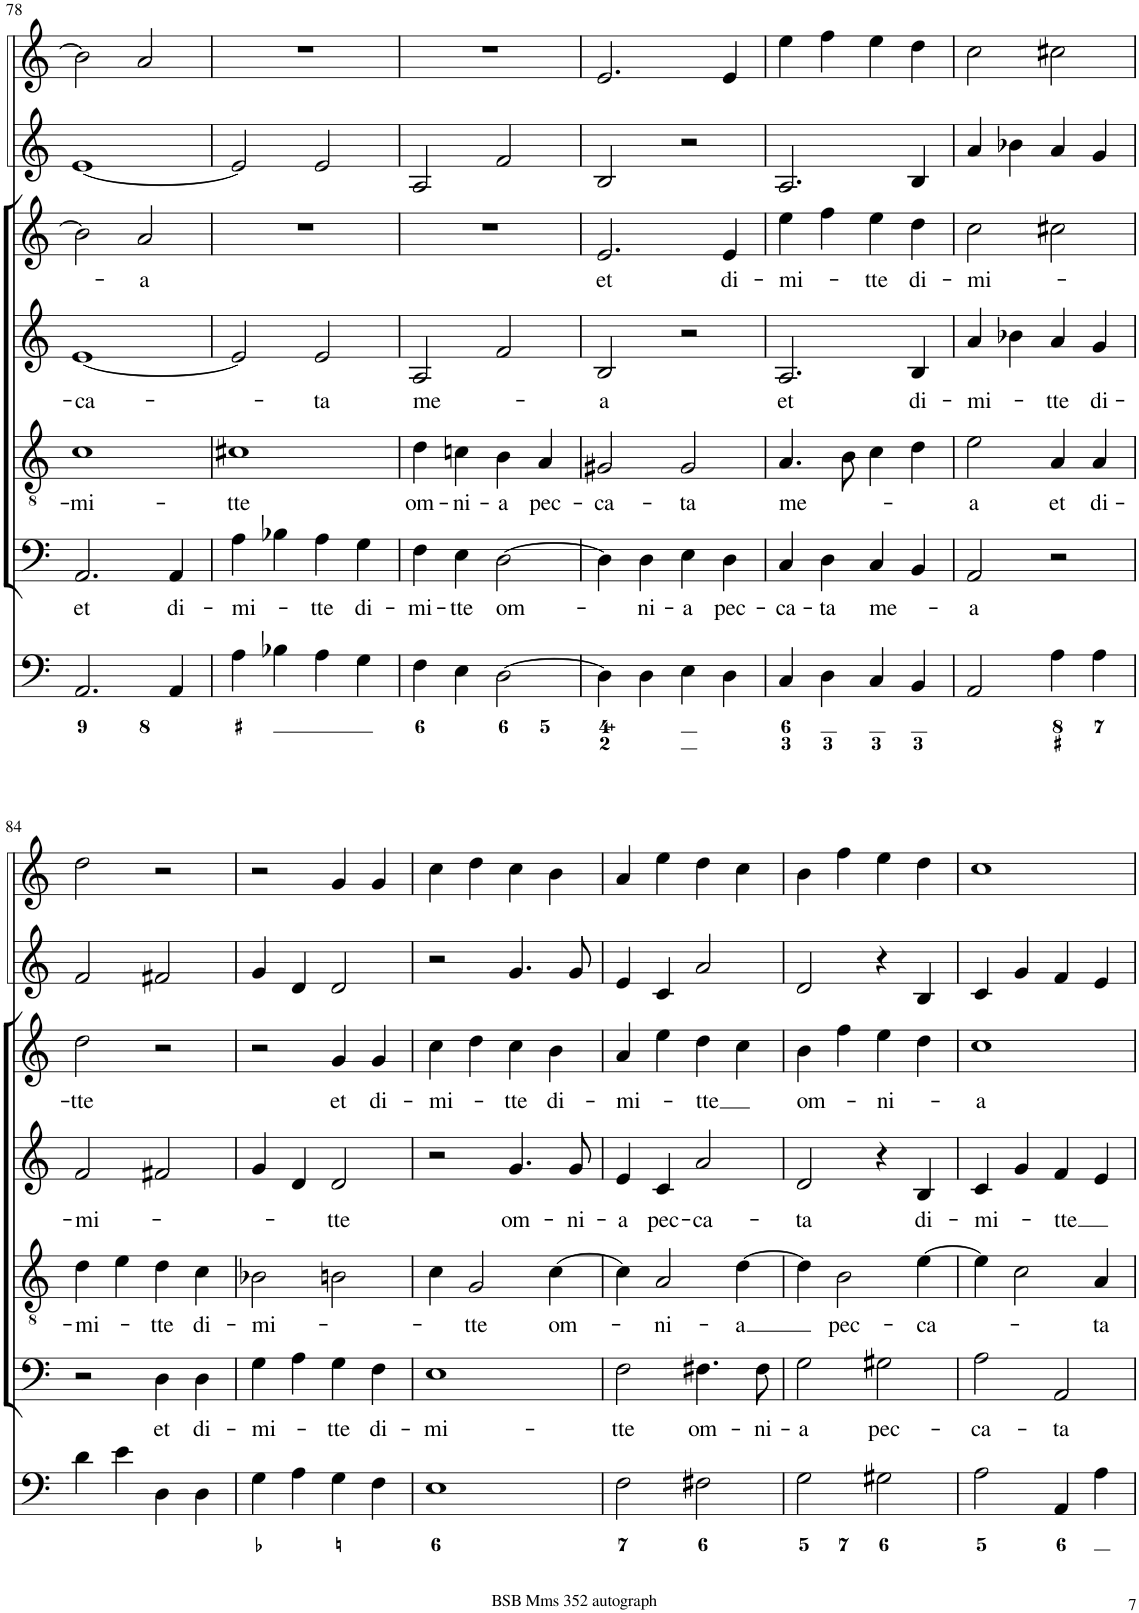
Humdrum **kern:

**kern	**kern	**text	**kern	**text	**kern	**text	**kern	**text	**kern	**kern
*part7	*part6	*part6	*part5	*part5	*part4	*part4	*part3	*part3	*part2	*part1
*staff7	*staff6	*staff6	*staff5	*staff5	*staff4	*staff4	*staff3	*staff3	*staff2	*staff1
*I"Organ	*I"Voice	*	*I"Tenor	*	*I"Alto	*	*I"Voice	*	*I"Violino 2	*I"Violino 1 non obbligati
*	*	*	*	*	*	*	*	*	*I'Vln	*I'Vln
!!LO:PB:g=z
*clefF4	*clefF4	*	*clefGv2	*	*clefG2	*	*clefG2	*	*clefG2	*clefG2
*k[]	*k[]	*	*k[]	*	*k[]	*	*k[]	*	*k[]	*k[]
*M2/2	*M2/2	*	*M2/2	*	*M2/2	*	*M2/2	*	*M2/2	*M2/2
*met(c|)	*met(c|)	*	*met(c|)	*	*met(c|)	*	*met(c|)	*	*met(c|)	*met(c|)
=78	=78	=78	=78	=78	=78	=78	=78	=78	=78	=78
!	!	!LO:LY:b	!	!LO:LY:b	!	!LO:LY:b	!	!	!	!
2.AA/	2.AA/	et	1c	-mi-	[1e	-ca-	2b\]	.	[1e	2b\]
!	!	!	!	!	!	!	!	!LO:LY:b	!	!
.	.	.	.	.	.	.	2a/	-a	.	2a/
!	!	!LO:LY:b	!	!	!	!	!	!	!	!
4AA/	4AA/	di-	.	.	.	.	.	.	.	.
=79	=79	=79	=79	=79	=79	=79	=79	=79	=79	=79
!	!	!LO:LY:b	!	!LO:LY:b	!	!	!	!	!	!
4A\	4A\	-mi-	1c#X	-tte	2e/]	.	1r	.	2e/]	1r
4B-X\	4B-X\	.	.	.	.	.	.	.	.	.
!	!	!LO:LY:b	!	!	!	!LO:LY:b	!	!	!	!
4A\	4A\	-tte	.	.	2e/	-ta	.	.	2e/	.
!	!	!LO:LY:b	!	!	!	!	!	!	!	!
4G\	4G\	di-	.	.	.	.	.	.	.	.
=80	=80	=80	=80	=80	=80	=80	=80	=80	=80	=80
!	!	!LO:LY:b	!	!LO:LY:b	!	!LO:LY:b	!	!	!	!
4F\	4F\	-mi-	4d\	om-	2A/	me-	1r	.	2A/	1r
!	!	!LO:LY:b	!	!LO:LY:b	!	!	!	!	!	!
4E\	4E\	tte	4cn\	-ni-	.	.	.	.	.	.
!	!	!LO:LY:b	!	!LO:LY:b	!	!	!	!	!	!
[2D\	[2D\	om-	4B\	-a	2f/	.	.	.	2f/	.
!	!	!	!	!LO:LY:b	!	!	!	!	!	!
.	.	.	4A/	pec-	.	.	.	.	.	.
=81	=81	=81	=81	=81	=81	=81	=81	=81	=81	=81
!	!	!	!	!LO:LY:b	!	!LO:LY:b	!	!LO:LY:b	!	!
4D\]	4D\]	.	2G#X/	-ca-	2B/	-a	2.e/	et	2B/	2.e/
!	!	!LO:LY:b	!	!	!	!	!	!	!	!
4D\	4D\	-ni-	.	.	.	.	.	.	.	.
!	!	!LO:LY:b	!	!LO:LY:b	!	!	!	!	!	!
4E\	4E\	-a	2G#/	-ta	2r	.	.	.	2r	.
!	!	!LO:LY:b	!	!	!	!	!	!LO:LY:b	!	!
4D\	4D\	pec-	.	.	.	.	4e/	di-	.	4e/
=82	=82	=82	=82	=82	=82	=82	=82	=82	=82	=82
!	!	!LO:LY:b	!	!LO:LY:b	!	!LO:LY:b	!	!LO:LY:b	!	!
4C/	4C/	-ca-	4.A/	me-	2.A/	et	4ee\	-mi-	2.A/	4ee\
!	!	!LO:LY:b	!	!	!	!	!	!	!	!
4D\	4D\	-ta	.	.	.	.	4ff\	.	.	4ff\
.	.	.	8B\	.	.	.	.	.	.	.
!	!	!LO:LY:b	!	!	!	!	!	!LO:LY:b	!	!
4C/	4C/	me-	4c\	.	.	.	4ee\	-tte	.	4ee\
!	!	!	!	!	!	!LO:LY:b	!	!LO:LY:b	!	!
4BB/	4BB/	.	4d\	.	4B/	di-	4dd\	di-	4B/	4dd\
=83	=83	=83	=83	=83	=83	=83	=83	=83	=83	=83
!	!	!LO:LY:b	!	!LO:LY:b	!	!LO:LY:b	!	!LO:LY:b	!	!
2AA/	2AA/	-a	2e\	-a	4a/	-mi-	2cc\	-mi-	4a/	2cc\
.	.	.	.	.	4b-X\	.	.	.	4b-X\	.
!	!	!	!	!LO:LY:b	!	!LO:LY:b	!	!	!	!
4A\	2r	.	4A/	et	4a/	-tte	2cc#X\	.	4a/	2cc#X\
!	!	!	!	!LO:LY:b	!	!LO:LY:b	!	!	!	!
4A\	.	.	4A/	di-	4g/	di-	.	.	4g/	.
!!LO:LB:g=z
=84	=84	=84	=84	=84	=84	=84	=84	=84	=84	=84
!	!	!	!	!LO:LY:b	!	!LO:LY:b	!	!LO:LY:b	!	!
4d\	2r	.	4d\	-mi-	2f/	-mi-	2dd\	-tte	2f/	2dd\
4e\	.	.	4e\	.	.	.	.	.	.	.
!	!	!LO:LY:b	!	!LO:LY:b	!	!	!	!	!	!
4D\	4D\	et	4d\	-tte	2f#X/	.	2r	.	2f#X/	2r
!	!	!LO:LY:b	!	!LO:LY:b	!	!	!	!	!	!
4D\	4D\	di-	4c\	di-	.	.	.	.	.	.
=85	=85	=85	=85	=85	=85	=85	=85	=85	=85	=85
!	!	!LO:LY:b	!	!LO:LY:b	!	!	!	!	!	!
4G\	4G\	-mi-	2B-X\	-mi-	4g/	.	2r	.	4g/	2r
4A\	4A\	.	.	.	4d/	.	.	.	4d/	.
!	!	!LO:LY:b	!	!	!	!LO:LY:b	!	!LO:LY:b	!	!
4G\	4G\	-tte	2Bn\	.	2d/	-tte	4g/	et	2d/	4g/
!	!	!LO:LY:b	!	!	!	!	!	!LO:LY:b	!	!
4F\	4F\	di-	.	.	.	.	4g/	di-	.	4g/
=86	=86	=86	=86	=86	=86	=86	=86	=86	=86	=86
!	!	!LO:LY:b	!	!	!	!	!	!LO:LY:b	!	!
1E	1E	-mi-	4c\	.	2r	.	4cc\	-mi-	2r	4cc\
!	!	!	!	!LO:LY:b	!	!	!	!	!	!
.	.	.	2G/	-tte	.	.	4dd\	.	.	4dd\
!	!	!	!	!	!	!LO:LY:b	!	!LO:LY:b	!	!
.	.	.	.	.	4.g/	om-	4cc\	-tte	4.g/	4cc\
!	!	!	!	!LO:LY:b	!	!	!	!LO:LY:b	!	!
.	.	.	[4c\	om-	.	.	4b\	di-	.	4b\
!	!	!	!	!	!	!LO:LY:b	!	!	!	!
.	.	.	.	.	8g/	-ni-	.	.	8g/	.
=87	=87	=87	=87	=87	=87	=87	=87	=87	=87	=87
!	!	!LO:LY:b	!	!	!	!LO:LY:b	!	!LO:LY:b	!	!
2F\	2F\	-tte	4c\]	.	4e/	-a	4a/	-mi-	4e/	4a/
!	!	!	!	!LO:LY:b	!	!LO:LY:b	!	!	!	!
.	.	.	2A/	-ni-	4c/	pec-	4ee\	.	4c/	4ee\
!	!	!LO:LY:b	!	!	!	!LO:LY:b	!	!LO:LY:b	!	!
2F#X\	4.F#X\	om-	.	.	2a/	-ca-	4dd\	-tte	2a/	4dd\
!	!	!	!	!LO:LY:b	!	!	!	!	!	!
.	.	.	[4d\	-a	.	.	4cc\	.	.	4cc\
!	!	!LO:LY:b	!	!	!	!	!	!	!	!
.	8F#\	-ni-	.	.	.	.	.	.	.	.
=88	=88	=88	=88	=88	=88	=88	=88	=88	=88	=88
!	!	!LO:LY:b	!	!	!	!LO:LY:b	!	!LO:LY:b	!	!
2G\	2G\	-a	4d\]	.	2d/	-ta	4b\	om-	2d/	4b\
!	!	!	!	!LO:LY:b	!	!	!	!	!	!
.	.	.	2B\	pec-	.	.	4ff\	.	.	4ff\
!	!	!LO:LY:b	!	!	!	!	!	!LO:LY:b	!	!
2G#X\	2G#X\	pec-	.	.	4r	.	4ee\	-ni-	4r	4ee\
!	!	!	!	!LO:LY:b	!	!LO:LY:b	!	!	!	!
.	.	.	[4e\	-ca-	4B/	di-	4dd\	.	4B/	4dd\
=89	=89	=89	=89	=89	=89	=89	=89	=89	=89	=89
!	!	!LO:LY:b	!	!	!	!LO:LY:b	!	!LO:LY:b	!	!
2A\	2A\	-ca-	4e\]	.	4c/	-mi-	1cc	-a	4c/	1cc
.	.	.	2c\	.	4g/	.	.	.	4g/	.
!	!	!LO:LY:b	!	!	!	!LO:LY:b	!	!	!	!
4AA/	2AA/	-ta	.	.	4f/	-tte	.	.	4f/	.
!	!	!	!	!LO:LY:b	!	!	!	!	!	!
4A\	.	.	4A/	-ta	4e/	.	.	.	4e/	.
=	=	=	=	=	=	=	=	=	=	=
*-	*-	*-	*-	*-	*-	*-	*-	*-	*-	*-
